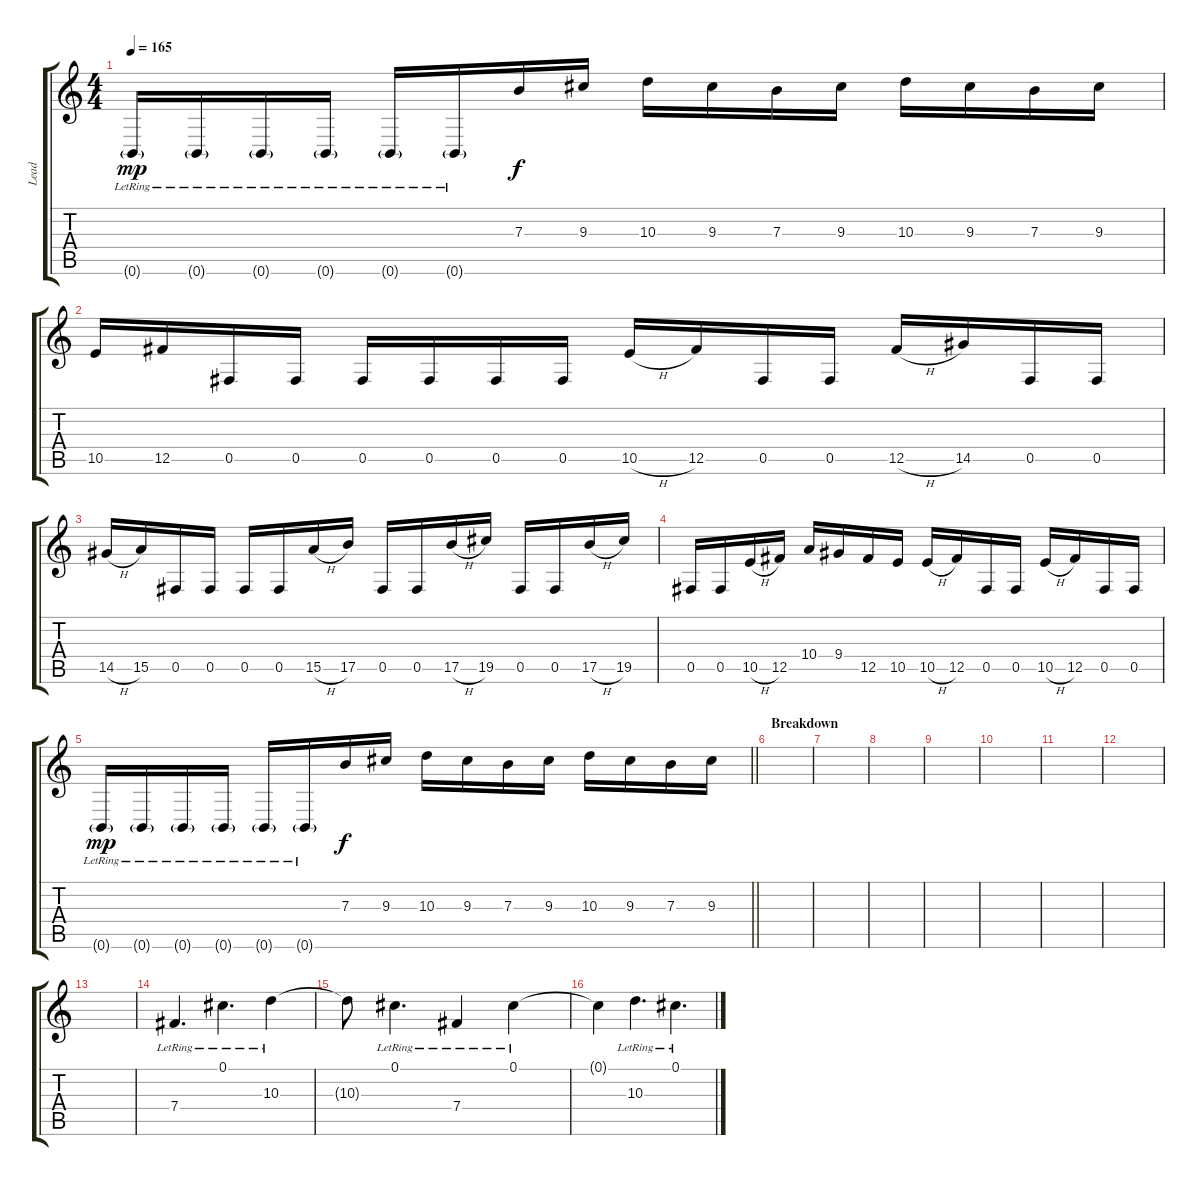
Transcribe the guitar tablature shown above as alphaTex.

\track ("Lead" "Lead") {instrument distortionguitar}
\staff {score tabs}
\tuning (Db4 Ab3 E3 B2 Gb2 B1) {hide}
\ts (4 4)
\tempo 165
\clef g2
\ks c
0.6{g lr}.16{dy mp} 0.6{g lr}.16 0.6{g lr}.16 0.6{g lr}.16 0.6{g lr}.16 0.6{g lr}.16 7.3.16{dy f} 9.3.16 10.3.16 9.3.16 7.3.16 9.3.16 10.3.16 9.3.16 7.3.16 9.3.16 |
10.5.16 12.5.16 0.5.16 0.5.16 0.5.16 0.5.16 0.5.16 0.5.16 10.5{h}.16 12.5.16 0.5.16 0.5.16 12.5{h}.16 14.5.16 0.5.16 0.5.16 |
14.5{h}.16 15.5.16 0.5.16 0.5.16 0.5.16 0.5.16 15.5{h}.16 17.5.16 0.5.16 0.5.16 17.5{h}.16 19.5.16 0.5.16 0.5.16 17.5{h}.16 19.5.16 |
0.5.16 0.5.16 10.5{h}.16 12.5.16 10.4.16 9.4.16 12.5.16 10.5.16 10.5{h}.16 12.5.16 0.5.16 0.5.16 10.5{h}.16 12.5.16 0.5.16 0.5.16 |
\barLineRight lightlight
0.6{g lr}.16{dy mp} 0.6{g lr}.16 0.6{g lr}.16 0.6{g lr}.16 0.6{g lr}.16 0.6{g lr}.16 7.3.16{dy f} 9.3.16 10.3.16 9.3.16 7.3.16 9.3.16 10.3.16 9.3.16 7.3.16 9.3.16 |
\section ("" "Breakdown")
|
|
|
|
|
|
|
|
7.4{lr}.4{d} 0.1{lr}.4{d} 10.3{lr}.4 |
10.3{t}.8 0.1{lr}.4{d} 7.4{lr}.4 0.1{lr}.4 |
0.1{t}.4 10.3{lr}.4{d} 0.1{lr}.4{d}
